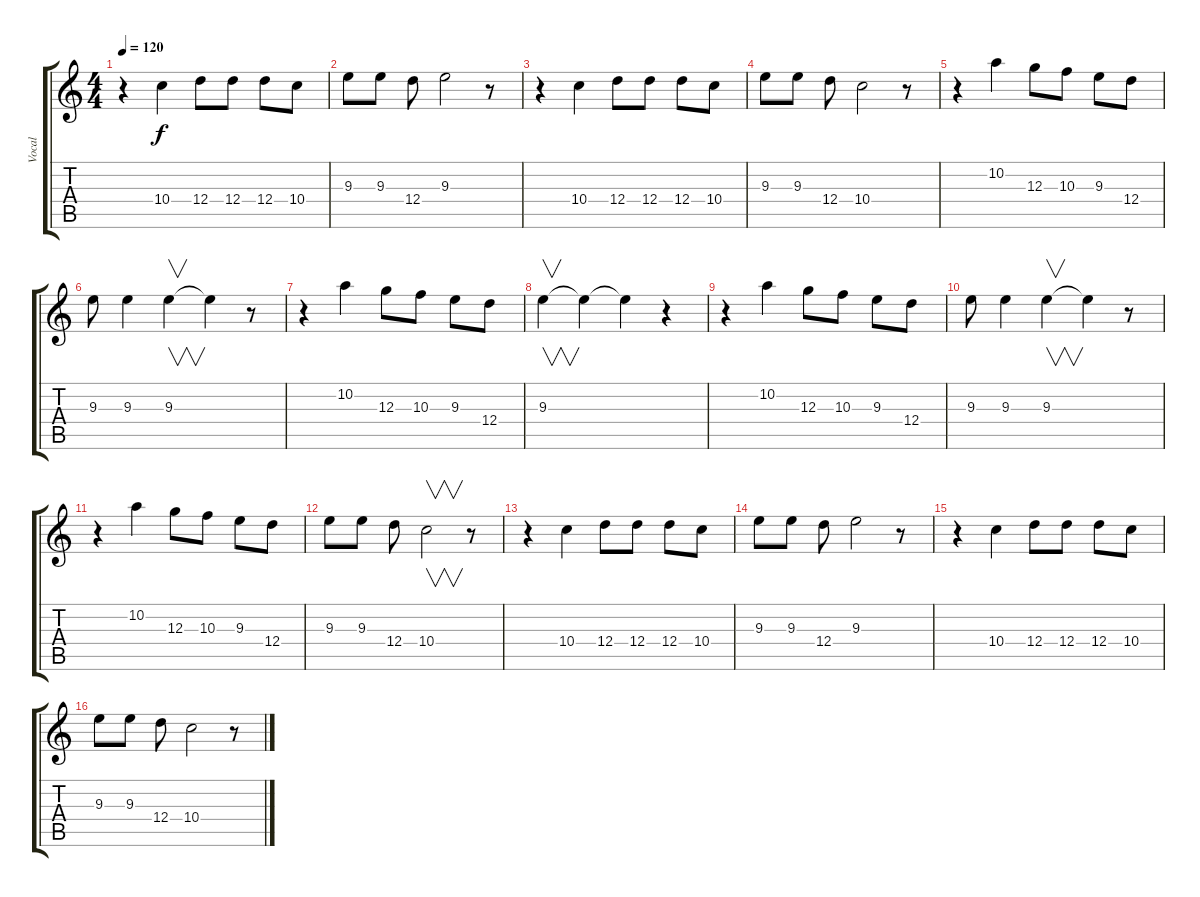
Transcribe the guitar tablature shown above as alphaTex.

\track ("Vocal" "Vocal") {instrument electricguitarjazz}
\staff {score tabs}
\tuning (E4 B3 G3 D3 A2 E2) {hide}
\ts (4 4)
\tempo 120
\clef g2
\ks c
r.4{dy f} 10.4.4 12.4.8 12.4.8 12.4.8 10.4.8 |
9.3.8 9.3.8 12.4.8 9.3.2 r.8 |
r.4 10.4.4 12.4.8 12.4.8 12.4.8 10.4.8 |
9.3.8 9.3.8 12.4.8 10.4.2 r.8 |
r.4 10.2.4 12.3.8 10.3.8 9.3.8 12.4.8 |
9.3.8 9.3.4 9.3.4{v} 9.3{t}.4 r.8 |
r.4 10.2.4 12.3.8 10.3.8 9.3.8 12.4.8 |
9.3.4{v} 9.3{t}.4 9.3{t}.4 r.4 |
r.4 10.2.4 12.3.8 10.3.8 9.3.8 12.4.8 |
9.3.8 9.3.4 9.3.4{v} 9.3{t}.4 r.8 |
r.4 10.2.4 12.3.8 10.3.8 9.3.8 12.4.8 |
9.3.8 9.3.8 12.4.8 10.4.2{v} r.8 |
r.4 10.4.4 12.4.8 12.4.8 12.4.8 10.4.8 |
9.3.8 9.3.8 12.4.8 9.3.2 r.8 |
r.4 10.4.4 12.4.8 12.4.8 12.4.8 10.4.8 |
9.3.8 9.3.8 12.4.8 10.4.2 r.8
